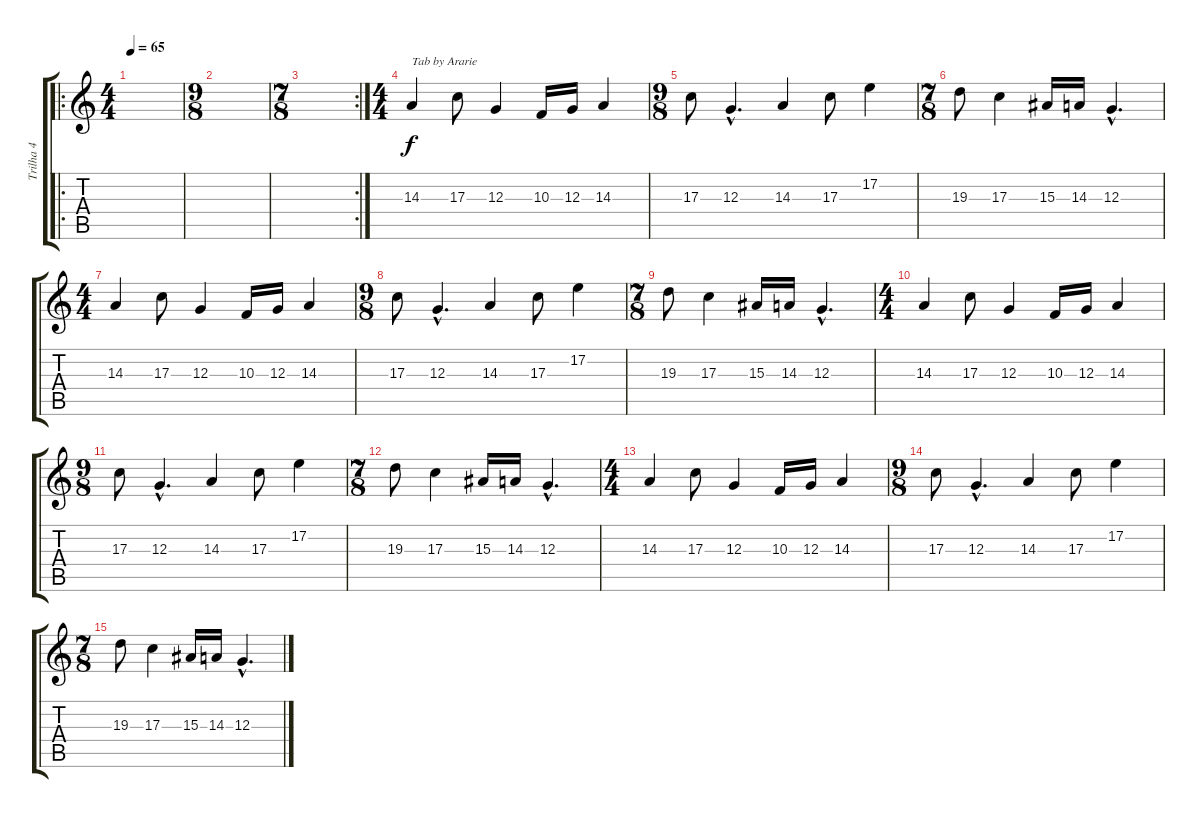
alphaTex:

\track ("Trilha 4" "Trilha 4") {instrument tenorsax}
\staff {score tabs}
\tuning (E4 B3 G3 D3 A2 E2) {hide}
\ro
\ts (4 4)
\tempo 65
\clef g2
\ks c
|
\ts (9 8)
|
\rc 2
\ts (7 8)
|
\ts (4 4)
14.3.4{txt "Tab by Ararie"} 17.3.8 12.3.4 10.3.16 12.3.16 14.3.4 |
\ts (9 8)
17.3.8 12.3{hac}.4{d} 14.3.4 17.3.8 17.2.4 |
\ts (7 8)
19.3.8 17.3.4 15.3.16 14.3.16 12.3{hac}.4{d} |
\ts (4 4)
14.3.4 17.3.8 12.3.4 10.3.16 12.3.16 14.3.4 |
\ts (9 8)
17.3.8 12.3{hac}.4{d} 14.3.4 17.3.8 17.2.4 |
\ts (7 8)
19.3.8 17.3.4 15.3.16 14.3.16 12.3{hac}.4{d} |
\ts (4 4)
14.3.4 17.3.8 12.3.4 10.3.16 12.3.16 14.3.4 |
\ts (9 8)
17.3.8 12.3{hac}.4{d} 14.3.4 17.3.8 17.2.4 |
\ts (7 8)
19.3.8 17.3.4 15.3.16 14.3.16 12.3{hac}.4{d} |
\ts (4 4)
14.3.4 17.3.8 12.3.4 10.3.16 12.3.16 14.3.4 |
\ts (9 8)
17.3.8 12.3{hac}.4{d} 14.3.4 17.3.8 17.2.4 |
\ts (7 8)
19.3.8 17.3.4 15.3.16 14.3.16 12.3{hac}.4{d}
